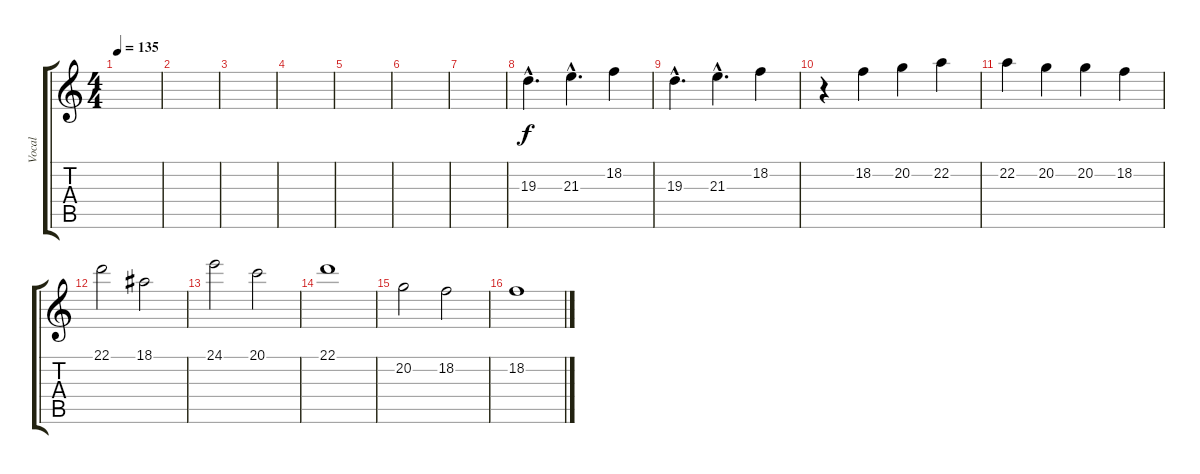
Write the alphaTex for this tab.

\track ("Vocal" "Vocal") {instrument lead2sawtooth}
\staff {score tabs}
\tuning (E4 B3 G3 D3 A2 E2) {hide}
\ts (4 4)
\tempo 135
\clef g2
\ks c
|
|
|
|
|
|
|
19.3{hac}.4{d} 21.3{hac}.4{d} 18.2.4 |
19.3{hac}.4{d} 21.3{hac}.4{d} 18.2.4 |
r.4 18.2.4 20.2.4 22.2.4 |
22.2.4 20.2.4 20.2.4 18.2.4 |
22.1.2 18.1.2 |
24.1.2 20.1.2 |
22.1.1 |
20.2.2 18.2.2 |
18.2.1
